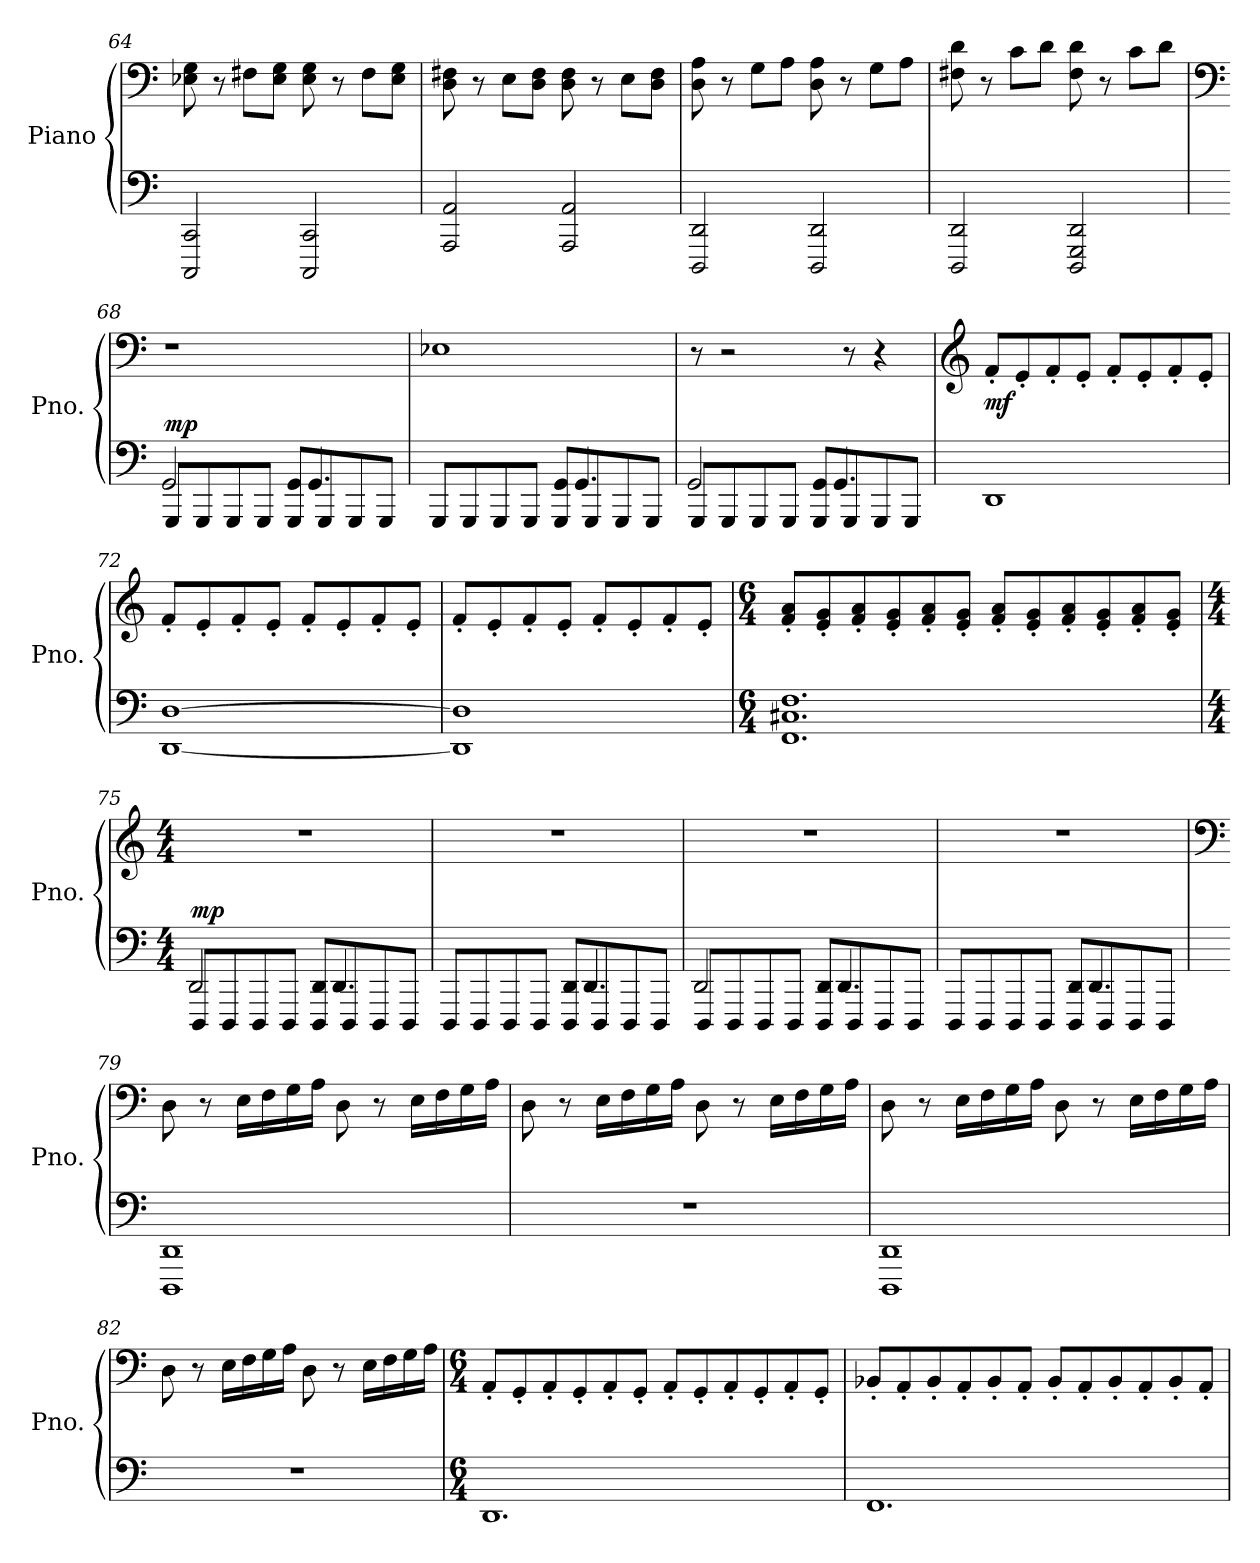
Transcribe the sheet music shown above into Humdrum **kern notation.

**kern	**kern	**dynam
*part1	*part1	*part1
*staff2	*staff1	*staff1/2
*I"Piano	*	*
*I'Pno.	*	*
*clefF4	*clefF4	*
*k[]	*k[]	*
=64	=64	=64
2CCC/ 2CC/	8E-X\ 8G\	.
.	8r	.
.	8F#X\L	.
.	8E-\ 8G\J	.
2CCC/ 2CC/	8E-\ 8G\	.
.	8r	.
.	8F#\L	.
.	8E-\ 8G\J	.
=65	=65	=65
2AAA/ 2AA/	8D\ 8F#X\	.
.	8r	.
.	8E\L	.
.	8D\ 8F#\J	.
2AAA/ 2AA/	8D\ 8F#\	.
.	8r	.
.	8E\L	.
.	8D\ 8F#\J	.
=66	=66	=66
2DDD/ 2DD/	8D\ 8A\	.
.	8r	.
.	8G\L	.
.	8A\J	.
2DDD/ 2DD/	8D\ 8A\	.
.	8r	.
.	8G\L	.
.	8A\J	.
=67	=67	=67
2DDD/ 2DD/	8F#X\ 8d\	.
.	8r	.
.	8c\L	.
.	8d\J	.
2DDD/ 2GGG/ 2DD/	8F#\ 8d\	.
.	8r	.
.	8c\L	.
.	8d\J	.
!!LO:LB:g=z
=68	=68	=68
*	*clefF4	*
*^	*	*
!	!	!	!LO:DY:a=2
8GGG/L	2GG/	1r	mp
8GGG/	.	.	.
8GGG/	.	.	.
8GGG/J	.	.	.
8GGG/ 8GG/L	8ryy	.	.
8GGG/	4.GG/	.	.
8GGG/	.	.	.
8GGG/J	.	.	.
=69	=69	=69	=69
8GGG/L	8ryy	1E-X	.
*v	*v	*	*
8GGG/	.	.
8GGG/	.	.
8GGG/J	.	.
8GGG/ 8GG/L	.	.
*^	*	*
8GGG/	4.GG/	.	.
8GGG/	.	.	.
8GGG/J	.	.	.
=70	=70	=70	=70
8GGG/L	2GG/	8r	.
8GGG/	.	2r	.
8GGG/	.	.	.
8GGG/J	.	.	.
8GGG/ 8GG/L	8ryy	.	.
8GGG/	4.GG/	8r	.
8GGG/	.	4r	.
8GGG/J	.	.	.
*v	*v	*	*
=71	=71	=71
*	*clefG2	*
!	!	!LO:DY:b
1DD	8f'/L	mf
.	8e'/	.
.	8f'/	.
.	8e'/J	.
.	8f'/L	.
.	8e'/	.
.	8f'/	.
.	8e'/J	.
=72	=72	=72
[1DD [1D	8f'/L	.
.	8e'/	.
.	8f'/	.
.	8e'/J	.
.	8f'/L	.
.	8e'/	.
.	8f'/	.
.	8e'/J	.
!!LO:LB:g=z
=73	=73	=73
1DD] 1D]	8f'/L	.
.	8e'/	.
.	8f'/	.
.	8e'/J	.
.	8f'/L	.
.	8e'/	.
.	8f'/	.
.	8e'/J	.
=74	=74	=74
*M6/4	*M6/4	*
1.FF 1.C#X 1.F	8f/' 8a/'L	.
.	8e/' 8g/'	.
.	8f/' 8a/'	.
.	8e/' 8g/'	.
.	8f/' 8a/'	.
.	8e/' 8g/'J	.
.	8f/' 8a/'L	.
.	8e/' 8g/'	.
.	8f/' 8a/'	.
.	8e/' 8g/'	.
.	8f/' 8a/'	.
.	8e/' 8g/'J	.
=75	=75	=75
*M4/4	*M4/4	*
*^	*	*
!	!	!	!LO:DY:a=2
8DDD/L	2DD/	1r	mp
8DDD/	.	.	.
8DDD/	.	.	.
8DDD/J	.	.	.
8DDD/ 8DD/L	8ryy	.	.
8DDD/	4.DD/	.	.
8DDD/	.	.	.
8DDD/J	.	.	.
=76	=76	=76	=76
8DDD/L	8ryy	1r	.
*v	*v	*	*
8DDD/	.	.
8DDD/	.	.
8DDD/J	.	.
8DDD/ 8DD/L	.	.
*^	*	*
8DDD/	4.DD/	.	.
8DDD/	.	.	.
8DDD/J	.	.	.
!!LO:LB:g=z
=77	=77	=77	=77
8DDD/L	2DD/	1r	.
8DDD/	.	.	.
8DDD/	.	.	.
8DDD/J	.	.	.
8DDD/ 8DD/L	8ryy	.	.
8DDD/	4.DD/	.	.
8DDD/	.	.	.
8DDD/J	.	.	.
=78	=78	=78	=78
8DDD/L	8ryy	1r	.
*v	*v	*	*
8DDD/	.	.
8DDD/	.	.
8DDD/J	.	.
8DDD/ 8DD/L	.	.
*^	*	*
8DDD/	4.DD/	.	.
8DDD/	.	.	.
8DDD/J	.	.	.
*v	*v	*	*
=79	=79	=79
*	*clefF4	*
1DDD 1DD	8D\	.
.	8r	.
.	16E\LL	.
.	16F\	.
.	16G\	.
.	16A\JJ	.
.	8D\	.
.	8r	.
.	16E\LL	.
.	16F\	.
.	16G\	.
.	16A\JJ	.
=80	=80	=80
1r	8D\	.
.	8r	.
.	16E\LL	.
.	16F\	.
.	16G\	.
.	16A\JJ	.
.	8D\	.
.	8r	.
.	16E\LL	.
.	16F\	.
.	16G\	.
.	16A\JJ	.
!!LO:LB:g=z
=81	=81	=81
1DDD 1DD	8D\	.
.	8r	.
.	16E\LL	.
.	16F\	.
.	16G\	.
.	16A\JJ	.
.	8D\	.
.	8r	.
.	16E\LL	.
.	16F\	.
.	16G\	.
.	16A\JJ	.
=82	=82	=82
1r	8D\	.
.	8r	.
.	16E\LL	.
.	16F\	.
.	16G\	.
.	16A\JJ	.
.	8D\	.
.	8r	.
.	16E\LL	.
.	16F\	.
.	16G\	.
.	16A\JJ	.
=83	=83	=83
*M6/4	*M6/4	*
1.DD	8AA'/L	.
.	8GG'/	.
.	8AA'/	.
.	8GG'/	.
.	8AA'/	.
.	8GG'/J	.
.	8AA'/L	.
.	8GG'/	.
.	8AA'/	.
.	8GG'/	.
.	8AA'/	.
.	8GG'/J	.
=84	=84	=84
1.FF	8BB-X'/L	.
.	8AA'/	.
.	8BB-'/	.
.	8AA'/	.
.	8BB-'/	.
.	8AA'/J	.
.	8BB-'/L	.
.	8AA'/	.
.	8BB-'/	.
.	8AA'/	.
.	8BB-'/	.
.	8AA'/J	.
=	=	=
*-	*-	*-
